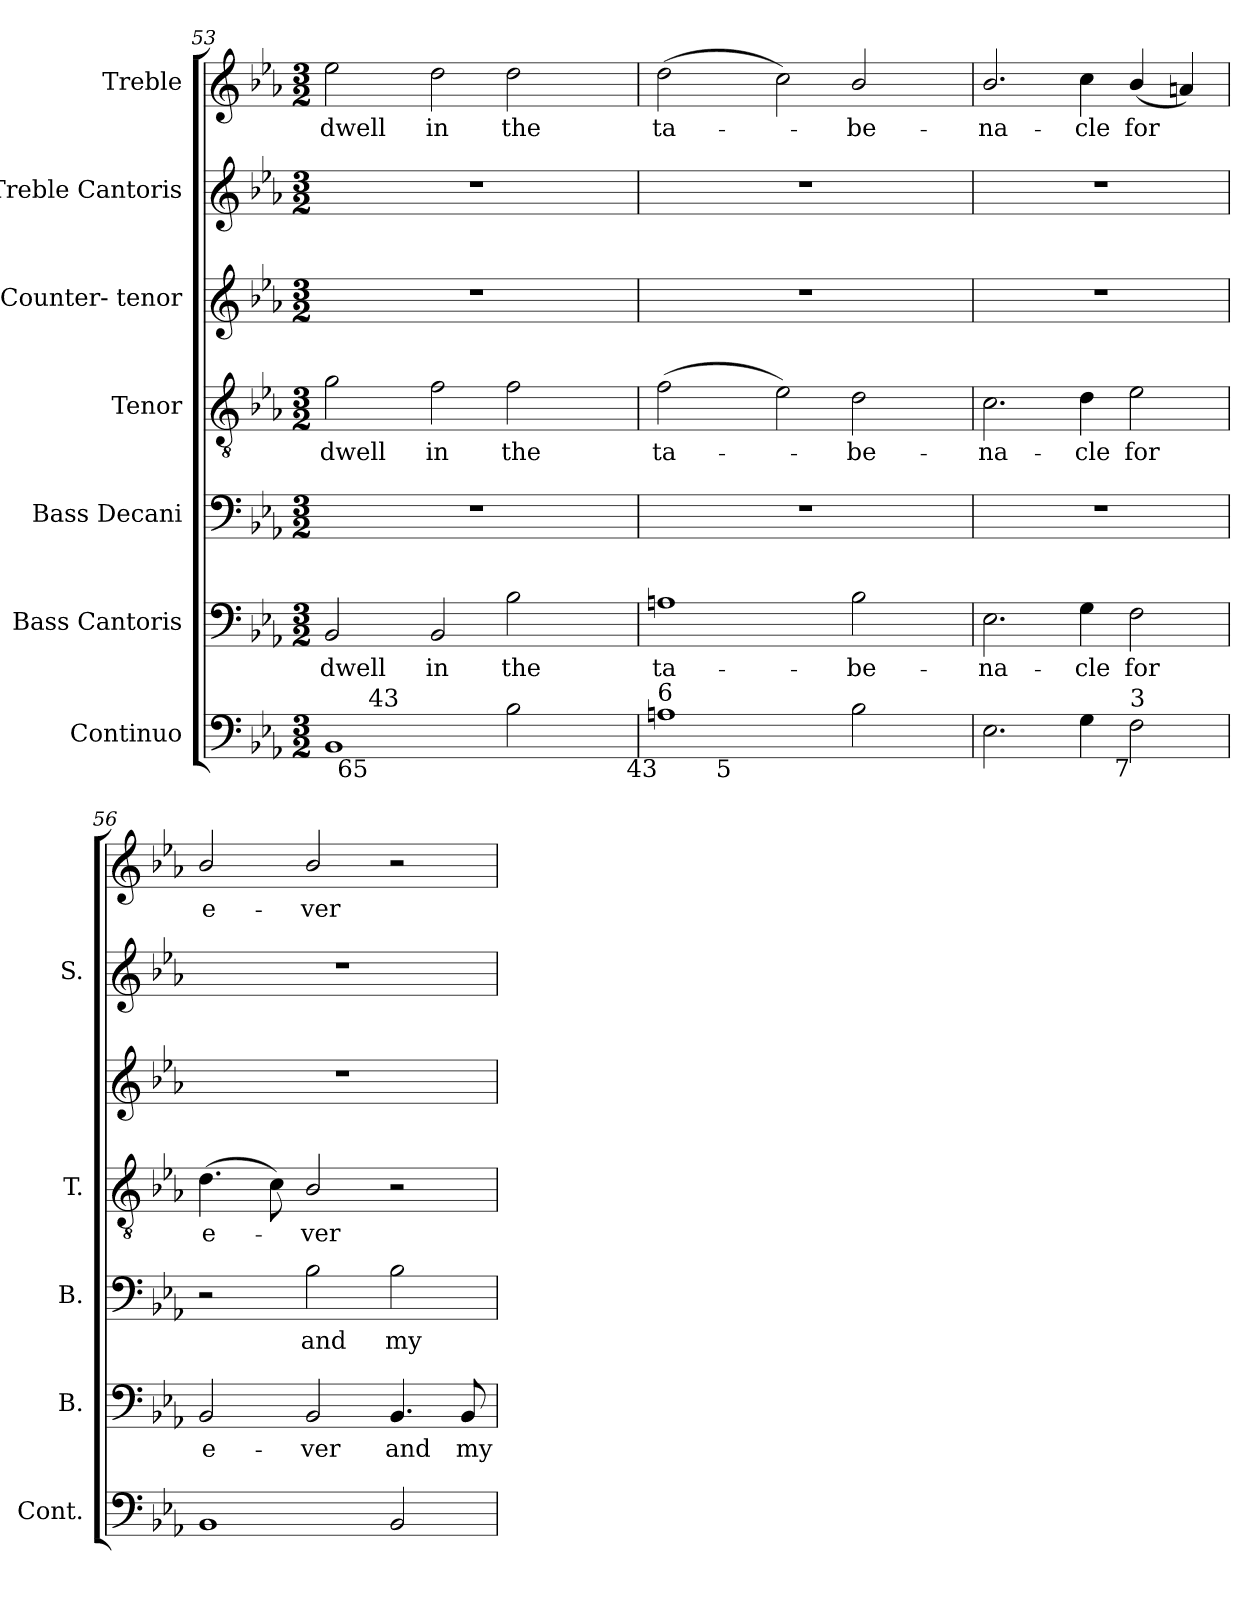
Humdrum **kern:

**kern	**kern	**text	**kern	**text	**kern	**text	**kern	**kern	**kern	**text
*part7	*part6	*part6	*part5	*part5	*part4	*part4	*part3	*part2	*part1	*part1
*staff7	*staff6	*staff6	*staff5	*staff5	*staff4	*staff4	*staff3	*staff2	*staff1	*staff1
*I"Continuo	*I"Bass Cantoris	*	*I"Bass Decani	*	*I"Tenor	*	*I"Counter- tenor	*I"Treble Cantoris	*I"Treble	*
*I'Cont.	*I'B.	*	*I'B.	*	*I'T.	*	*	*I'S.	*	*
*clefF4	*clefF4	*	*clefF4	*	*clefGv2	*	*clefG2	*clefG2	*clefG2	*
*	*	*	*	*	*ITrd7c12	*	*	*	*	*
*k[b-e-a-]	*k[b-e-a-]	*	*k[b-e-a-]	*	*k[b-e-a-]	*	*k[b-e-a-]	*k[b-e-a-]	*k[b-e-a-]	*
*E-:	*E-:	*	*E-:	*	*E-:	*	*E-:	*E-:	*E-:	*
*M3/2	*M3/2	*	*M3/2	*	*M3/2	*	*M3/2	*M3/2	*M3/2	*
=53	=53	=53	=53	=53	=53	=53	=53	=53	=53	=53
!	!	!LO:LY:b:color=#000000	!LO:N:vis=1	!	!	!	!	!	!	!
!	!	!	!	!	!	!LO:LY:b:color=#000000	!LO:N:vis=1	!LO:N:vis=1	!	!
!	!	!	!	!	!	!	!	!	!	!LO:LY:b:color=#000000
*^	*	*	*	*	*	*	*	*	*	*
1BB-i	8ryy	2BB-i/	dwell	1.r	.	2Gi\	dwell	1.r	1.r	2ee-i\	dwell
.	128ryy	.	.	.	.	.	.	.	.	.	.
.	256ryy	.	.	.	.	.	.	.	.	.	.
.	1024ryy	.	.	.	.	.	.	.	.	.	.
!	!LO:TX:b:rj:t=65	!	!	!	!	!	!	!	!	!	!
!	!LO:TX:t=43	!	!	!	!	!	!	!	!	!	!
.	1ryy	.	.	.	.	.	.	.	.	.	.
!	!	!	!LO:LY:b:color=#000000	!	!	!	!	!	!	!	!
!	!	!	!	!	!	!	!LO:LY:b:color=#000000	!	!	!	!
!	!	!	!	!	!	!	!	!	!	!	!LO:LY:b:color=#000000
.	.	2BB-i/	in	.	.	2Fi\	in	.	.	2ddi\	in
!	!	!	!LO:LY:b:color=#000000	!	!	!	!	!	!	!	!
!	!	!	!	!	!	!	!LO:LY:b:color=#000000	!	!	!	!
!	!	!	!	!	!	!	!	!	!	!	!LO:LY:b:color=#000000
2B-i\	.	2B-i\	the	.	.	2Fi\	the	.	.	2ddi\	the
.	4ryy	.	.	.	.	.	.	.	.	.	.
.	16ryy	.	.	.	.	.	.	.	.	.	.
.	32ryy	.	.	.	.	.	.	.	.	.	.
.	64ryy	.	.	.	.	.	.	.	.	.	.
.	512.ryy	.	.	.	.	.	.	.	.	.	.
=54	=54	=54	=54	=54	=54	=54	=54	=54	=54	=54	=54
!	!	!	!LO:LY:b:color=#000000	!LO:N:vis=1	!	!	!	!	!	!	!
!	!	!	!	!	!	!	!LO:LY:b:color=#000000	!LO:N:vis=1	!LO:N:vis=1	!	!
!LO:TX:b:rj:t=43	!	!	!	!	!	!	!	!	!	!	!
!LO:TX:t=6	!	!	!	!	!	!	!	!	!	!	!
!	!	!	!	!	!	!	!	!	!	!	!LO:LY:b:color=#000000
1Ani	4ryy	1Ani	ta-	1.r	.	(2Fi\	ta-	1.r	1.r	(2ddi\	ta-
.	32ryy	.	.	.	.	.	.	.	.	.	.
.	128ryy	.	.	.	.	.	.	.	.	.	.
.	256ryy	.	.	.	.	.	.	.	.	.	.
.	1024ryy	.	.	.	.	.	.	.	.	.	.
!	!LO:TX:b:rj:t=5	!	!	!	!	!	!	!	!	!	!
.	1ryy	.	.	.	.	.	.	.	.	.	.
.	.	.	.	.	.	2E-i\)	.	.	.	2cci\)	.
!	!	!	!LO:LY:b:color=#000000	!	!	!	!	!	!	!	!
!	!	!	!	!	!	!	!LO:LY:b:color=#000000	!	!	!	!
!	!	!	!	!	!	!	!	!	!	!	!LO:LY:b:color=#000000
2B-i\	.	2B-i\	-be-	.	.	2Di\	-be-	.	.	2b-i/	-be-
.	8ryy	.	.	.	.	.	.	.	.	.	.
.	16ryy	.	.	.	.	.	.	.	.	.	.
.	64ryy	.	.	.	.	.	.	.	.	.	.
.	512.ryy	.	.	.	.	.	.	.	.	.	.
*v	*v	*	*	*	*	*	*	*	*	*	*
=55	=55	=55	=55	=55	=55	=55	=55	=55	=55	=55
*^	*	*	*	*	*	*	*	*	*	*
!	!	!	!LO:LY:b:color=#000000	!LO:N:vis=1	!	!	!	!	!	!	!
*v	*v	*	*	*	*	*	*	*	*	*	*
*^	*	*	*	*	*	*	*	*	*	*
!	!	!	!	!	!	!	!LO:LY:b:color=#000000	!LO:N:vis=1	!LO:N:vis=1	!	!
*v	*v	*	*	*	*	*	*	*	*	*	*
*^	*	*	*	*	*	*	*	*	*	*
!LO:TX:b:rj:t=6	!	!	!	!	!	!	!	!	!	!	!
!LO:TX:t=5	!	!	!	!	!	!	!	!	!	!	!
!	!	!	!	!	!	!	!	!	!	!	!LO:LY:b:color=#000000
*v	*v	*	*	*	*	*	*	*	*	*	*
2.E-i\	2.E-i\	-na-	1.r	.	2.Ci\	-na-	1.r	1.r	2.b-i/	-na-
!	!	!LO:LY:b:color=#000000	!	!	!	!	!	!	!	!
!	!	!	!	!	!	!LO:LY:b:color=#000000	!	!	!	!
!	!	!	!	!	!	!	!	!	!	!LO:LY:b:color=#000000
4Gi\	4Gi\	-cle	.	.	4Di\	-cle	.	.	4cci\	-cle
!	!	!LO:LY:b:color=#000000	!	!	!	!	!	!	!	!
!	!	!	!	!	!	!LO:LY:b:color=#000000	!	!	!	!
!LO:TX:b:rj:t=7	!	!	!	!	!	!	!	!	!	!
!LO:TX:t=3	!	!	!	!	!	!	!	!	!	!
!	!	!	!	!	!	!	!	!	!	!LO:LY:b:color=#000000
2Fi\	2Fi\	for	.	.	2E-i\	for	.	.	(4b-i/	for
.	.	.	.	.	.	.	.	.	4ani/)	.
!!LO:PB:g=z
=56	=56	=56	=56	=56	=56	=56	=56	=56	=56	=56
!	!	!LO:LY:b:color=#000000	!	!	!	!	!	!	!	!
!	!	!	!	!	!	!LO:LY:b:color=#000000	!LO:N:vis=1	!LO:N:vis=1	!	!
!	!	!	!	!	!	!	!	!	!	!LO:LY:b:color=#000000
1BB-i	2BB-i/	e-	2r	.	(4.Di\	e-	1.r	1.r	2b-i/	e-
.	.	.	.	.	8Ci\)	.	.	.	.	.
!	!	!LO:LY:b:color=#000000	!	!	!	!	!	!	!	!
!	!	!	!	!LO:LY:b:color=#000000	!	!	!	!	!	!
!	!	!	!	!	!	!LO:LY:b:color=#000000	!	!	!	!
!	!	!	!	!	!	!	!	!	!	!LO:LY:b:color=#000000
.	2BB-i/	-ver	2B-i\	and	2BB-i/	-ver	.	.	2b-i/	-ver
!	!	!LO:LY:b:color=#000000	!	!	!	!	!	!	!	!
!	!	!	!	!LO:LY:b:color=#000000	!	!	!	!	!	!
2BB-i/	4.BB-i/	and	2B-i\	my	2r	.	.	.	2r	.
!	!	!LO:LY:b:color=#000000	!	!	!	!	!	!	!	!
.	8BB-i/	my	.	.	.	.	.	.	.	.
=	=	=	=	=	=	=	=	=	=	=
*-	*-	*-	*-	*-	*-	*-	*-	*-	*-	*-
